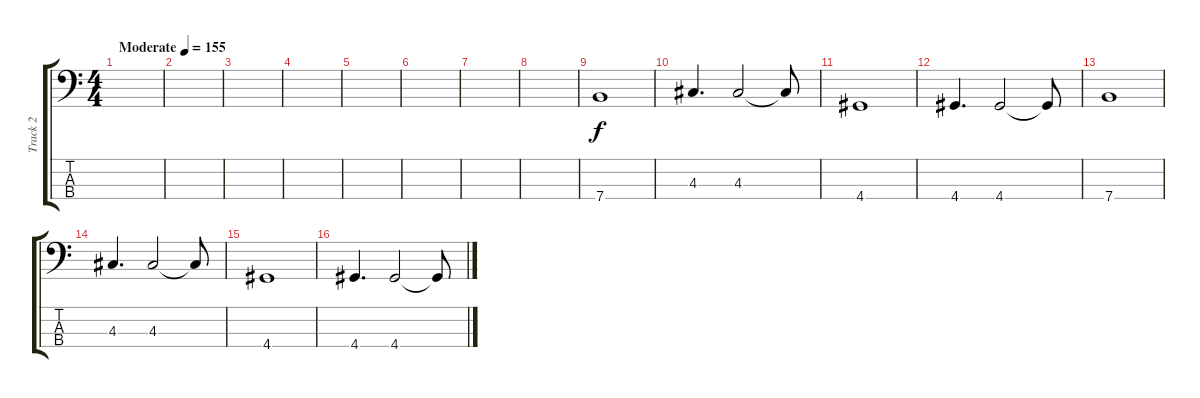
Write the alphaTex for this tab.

\track ("Track 2" "Track 2") {instrument electricbassfinger}
\staff {score tabs}
\tuning (G2 D2 A1 E1) {hide}
\ts (4 4)
\tempo (155 "Moderate")
\clef f4
\ks c
|
|
|
|
|
|
|
|
7.4.1 |
4.3.4{d} 4.3.2 4.3{t}.8 |
4.4.1 |
4.4.4{d} 4.4.2 4.4{t}.8 |
7.4.1 |
4.3.4{d} 4.3.2 4.3{t}.8 |
4.4.1 |
4.4.4{d} 4.4.2 4.4{t}.8
